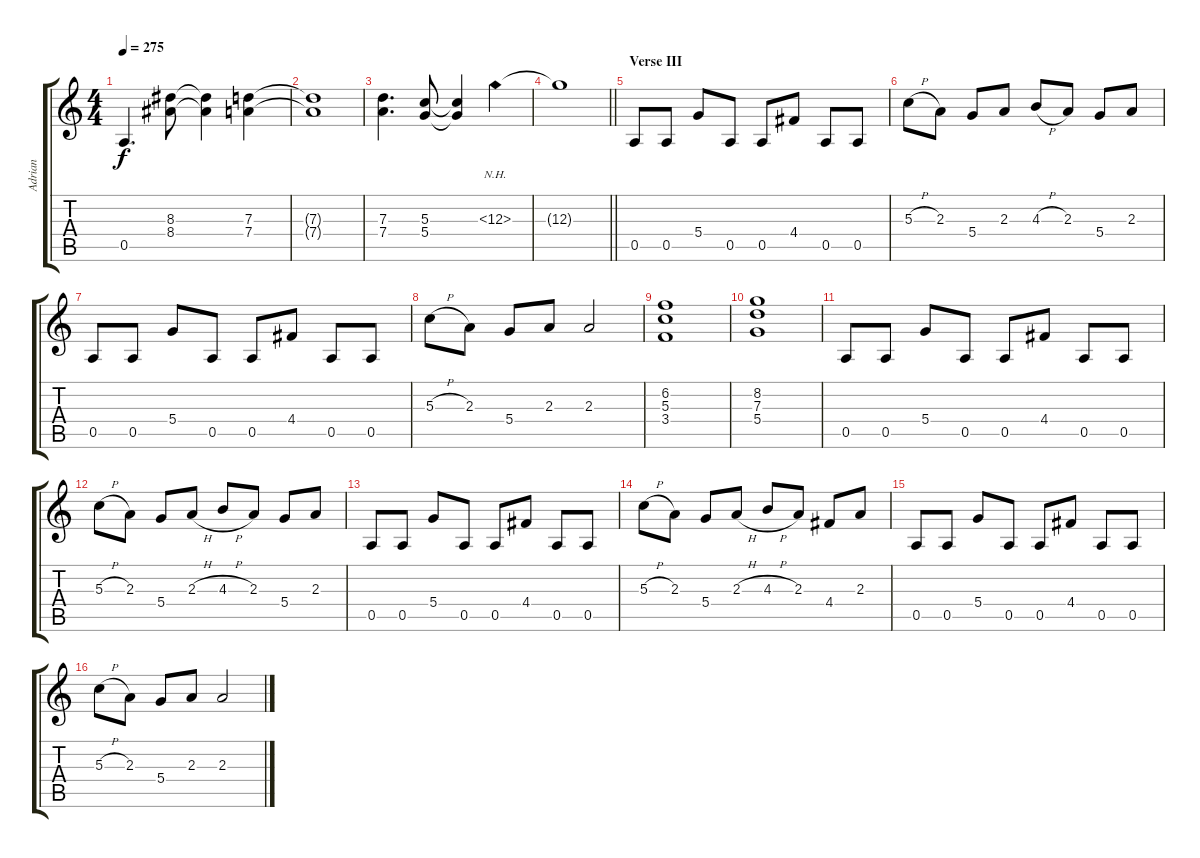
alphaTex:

\track ("Adrian" "Adrian") {instrument distortionguitar}
\staff {score tabs}
\tuning (E4 B3 G3 D3 A2 E2) {hide}
\ts (4 4)
\tempo 275
\clef g2
\ks c
0.5.4{d dy f} (8.3 8.4).8 (8.3{t} 8.4{t}).4 (7.3 7.4).4 |
(7.3{t} 7.4{t}).1 |
(7.3 7.4).4{d} (5.3 5.4).8 (5.3{t} 5.4{t}).4 12.3{nh}.4 |
\barLineRight lightlight
12.3{t}.1 |
\section ("" "Verse III")
0.5.8 0.5.8 5.4.8 0.5.8 0.5.8 4.4.8 0.5.8 0.5.8 |
5.3{h}.8 2.3.8 5.4.8 2.3.8 4.3{h}.8 2.3.8 5.4.8 2.3.8 |
0.5.8 0.5.8 5.4.8 0.5.8 0.5.8 4.4.8 0.5.8 0.5.8 |
5.3{h}.8 2.3.8 5.4.8 2.3.8 2.3.2 |
(6.2 5.3 3.4).1 |
(8.2 7.3 5.4).1 |
0.5.8 0.5.8 5.4.8 0.5.8 0.5.8 4.4.8 0.5.8 0.5.8 |
5.3{h}.8 2.3.8 5.4.8 2.3{h}.8 4.3{h}.8 2.3.8 5.4.8 2.3.8 |
0.5.8 0.5.8 5.4.8 0.5.8 0.5.8 4.4.8 0.5.8 0.5.8 |
5.3{h}.8 2.3.8 5.4.8 2.3{h}.8 4.3{h}.8 2.3.8 4.4.8 2.3.8 |
0.5.8 0.5.8 5.4.8 0.5.8 0.5.8 4.4.8 0.5.8 0.5.8 |
5.3{h}.8 2.3.8 5.4.8 2.3.8 2.3.2
